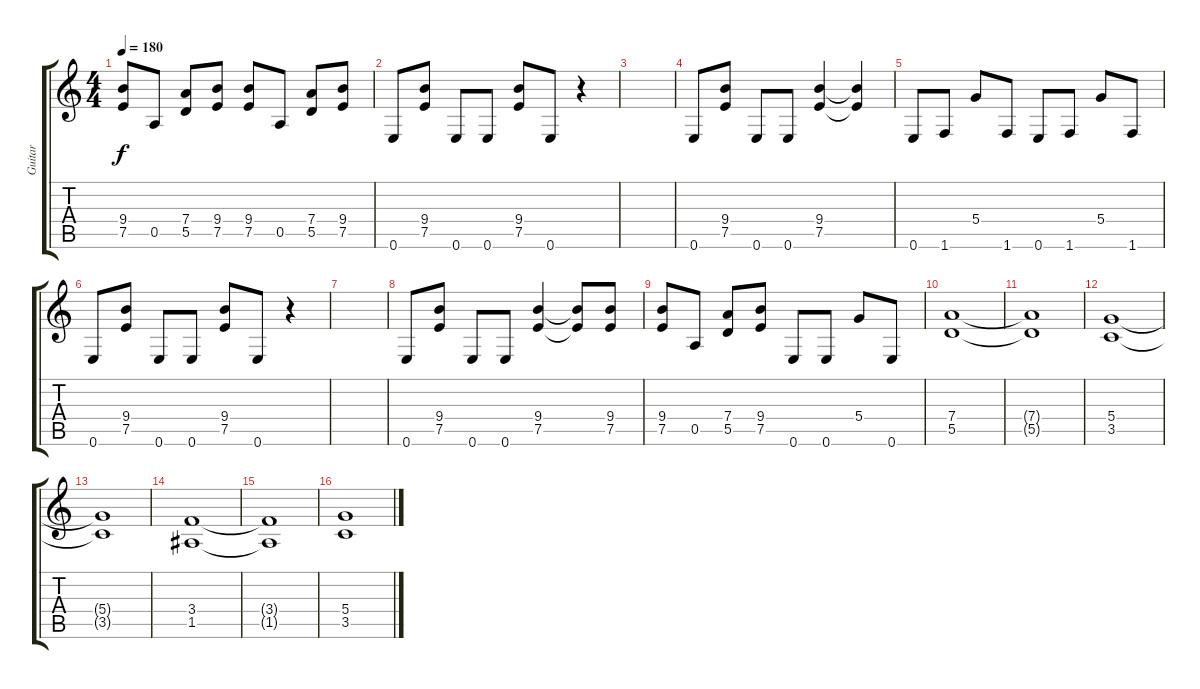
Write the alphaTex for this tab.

\track ("Guitar " "Guitar ") {instrument distortionguitar}
\staff {score tabs}
\tuning (E4 B3 G3 D3 A2 E2) {hide}
\ts (4 4)
\tempo 180
\clef g2
\ks c
(9.4 7.5).8{dy f} 0.5.8 (7.4 5.5).8 (9.4 7.5).8 (9.4 7.5).8 0.5.8 (7.4 5.5).8 (9.4 7.5).8 |
0.6.8 (9.4 7.5).8 0.6.8 0.6.8 (9.4 7.5).8 0.6.8 r.4 |
|
0.6.8 (9.4 7.5).8 0.6.8 0.6.8 (9.4 7.5).4 (9.4{t} 7.5{t}).4 |
0.6.8 1.6.8 5.4.8 1.6.8 0.6.8 1.6.8 5.4.8 1.6.8 |
0.6.8 (9.4 7.5).8 0.6.8 0.6.8 (9.4 7.5).8 0.6.8 r.4 |
|
0.6.8 (9.4 7.5).8 0.6.8 0.6.8 (9.4 7.5).4 (9.4{t} 7.5{t}).8 (9.4 7.5).8 |
(9.4 7.5).8 0.5.8 (7.4 5.5).8 (9.4 7.5).8 0.6.8 0.6.8 5.4.8 0.6.8 |
(7.4 5.5).1 |
(7.4{t} 5.5{t}).1 |
(5.4 3.5).1 |
(5.4{t} 3.5{t}).1 |
(3.4 1.5).1 |
(3.4{t} 1.5{t}).1 |
(5.4 3.5).1
